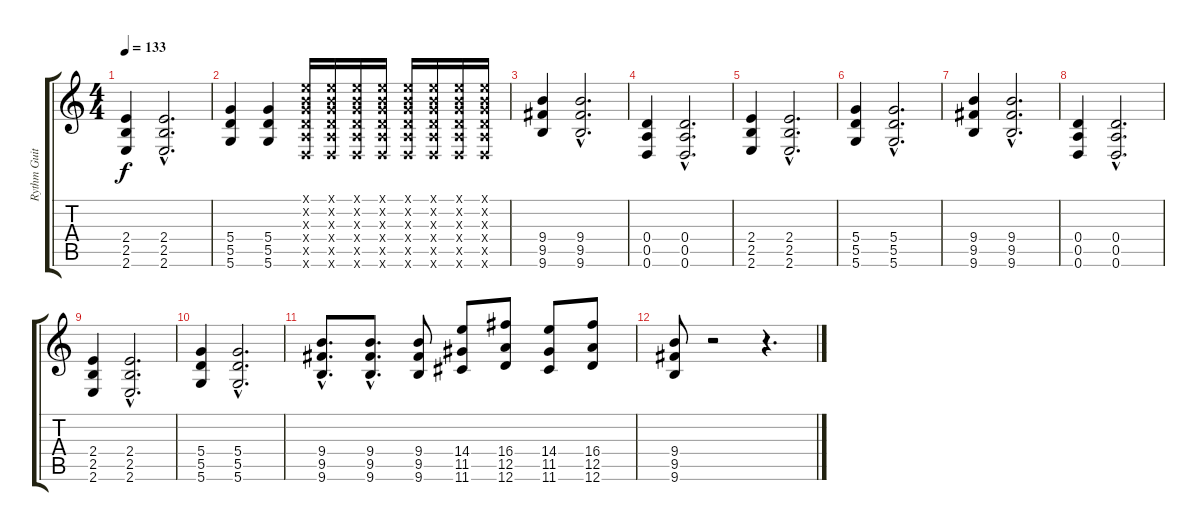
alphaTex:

\track ("Rythm Guitar" "Rythm Guit") {instrument electricguitarjazz}
\staff {score tabs}
\tuning (E4 B3 G3 D3 A2 D2) {hide}
\ts (4 4)
\tempo 133
\clef g2
\ks c
(2.4 2.5 2.6).4{dy f} (2.4{hac} 2.5{hac} 2.6{hac}).2{d} |
(5.4 5.5 5.6).4 (5.4 5.5 5.6).4 (0.1{x} 0.2{x} 0.3{x} 0.4{x} 0.5{x} 0.6{x}).16 (0.1{x} 0.2{x} 0.3{x} 0.4{x} 0.5{x} 0.6{x}).16 (0.1{x} 0.2{x} 0.3{x} 0.4{x} 0.5{x} 0.6{x}).16 (0.1{x} 0.2{x} 0.3{x} 0.4{x} 0.5{x} 0.6{x}).16 (0.1{x} 0.2{x} 0.3{x} 0.4{x} 0.5{x} 0.6{x}).16 (0.1{x} 0.2{x} 0.3{x} 0.4{x} 0.5{x} 0.6{x}).16 (0.1{x} 0.2{x} 0.3{x} 0.4{x} 0.5{x} 0.6{x}).16 (0.1{x} 0.2{x} 0.3{x} 0.4{x} 0.5{x} 0.6{x}).16 |
(9.4 9.5 9.6).4 (9.4{hac} 9.5{hac} 9.6{hac}).2{d} |
(0.4 0.5 0.6).4 (0.4{hac} 0.5{hac} 0.6{hac}).2{d} |
(2.4 2.5 2.6).4 (2.4{hac} 2.5{hac} 2.6{hac}).2{d} |
(5.4 5.5 5.6).4 (5.4{hac} 5.5{hac} 5.6{hac}).2{d} |
(9.4 9.5 9.6).4 (9.4{hac} 9.5{hac} 9.6{hac}).2{d} |
(0.4 0.5 0.6).4 (0.4{hac} 0.5{hac} 0.6{hac}).2{d} |
(2.4 2.5 2.6).4 (2.4{hac} 2.5{hac} 2.6{hac}).2{d} |
(5.4 5.5 5.6).4 (5.4{hac} 5.5{hac} 5.6{hac}).2{d} |
(9.4{hac} 9.5{hac} 9.6{hac}).8{d balance 16} (9.4{hac} 9.5{hac} 9.6{hac}).8{d} (9.4 9.5 9.6).8 (14.4 11.5 11.6).8 (16.4 12.5 12.6).8 (14.4 11.5 11.6).8 (16.4 12.5 12.6).8 |
(9.4 9.5 9.6).8 r.2 r.4{d}
